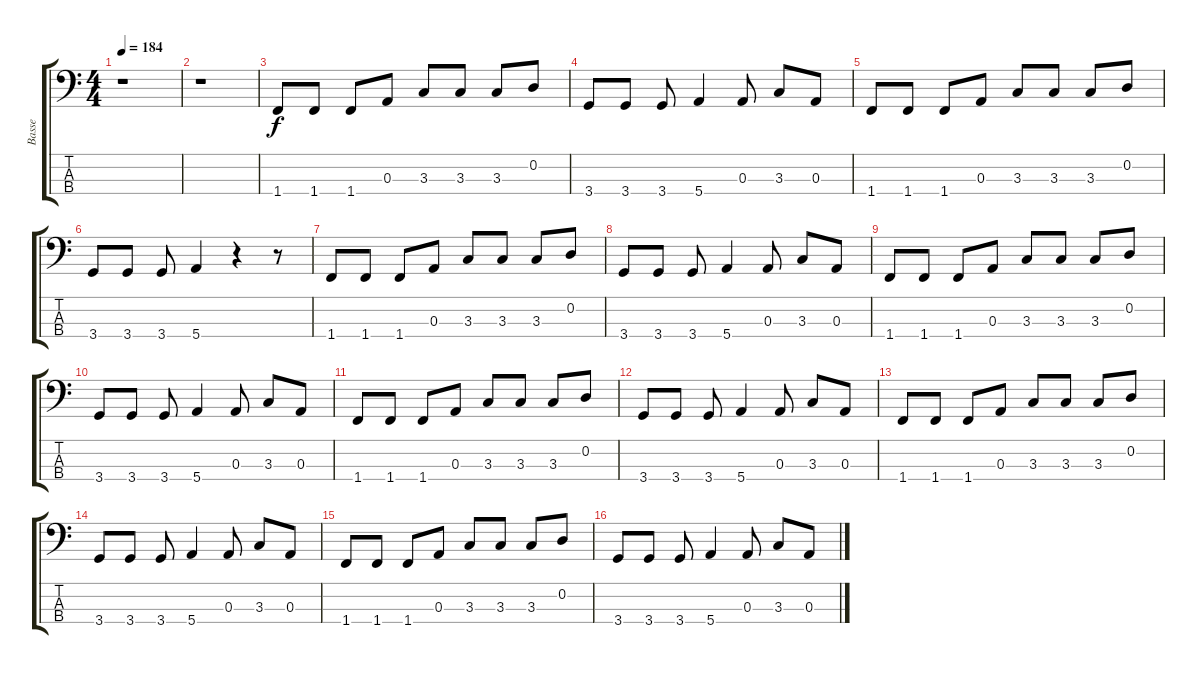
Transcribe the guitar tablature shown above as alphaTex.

\track ("Basse" "Basse") {instrument electricbassfinger}
\staff {score tabs}
\tuning (G2 D2 A1 E1) {hide}
\ts (4 4)
\tempo 184
\clef f4
\ks c
r.1{dy f} |
r.1 |
1.4.8 1.4.8 1.4.8 0.3.8 3.3.8 3.3.8 3.3.8 0.2.8 |
3.4.8 3.4.8 3.4.8 5.4.4 0.3.8 3.3.8 0.3.8 |
1.4.8 1.4.8 1.4.8 0.3.8 3.3.8 3.3.8 3.3.8 0.2.8 |
3.4.8 3.4.8 3.4.8 5.4.4 r.4 r.8 |
1.4.8 1.4.8 1.4.8 0.3.8 3.3.8 3.3.8 3.3.8 0.2.8 |
3.4.8 3.4.8 3.4.8 5.4.4 0.3.8 3.3.8 0.3.8 |
1.4.8 1.4.8 1.4.8 0.3.8 3.3.8 3.3.8 3.3.8 0.2.8 |
3.4.8 3.4.8 3.4.8 5.4.4 0.3.8 3.3.8 0.3.8 |
1.4.8 1.4.8 1.4.8 0.3.8 3.3.8 3.3.8 3.3.8 0.2.8 |
3.4.8 3.4.8 3.4.8 5.4.4 0.3.8 3.3.8 0.3.8 |
1.4.8 1.4.8 1.4.8 0.3.8 3.3.8 3.3.8 3.3.8 0.2.8 |
3.4.8 3.4.8 3.4.8 5.4.4 0.3.8 3.3.8 0.3.8 |
1.4.8 1.4.8 1.4.8 0.3.8 3.3.8 3.3.8 3.3.8 0.2.8 |
3.4.8 3.4.8 3.4.8 5.4.4 0.3.8 3.3.8 0.3.8
